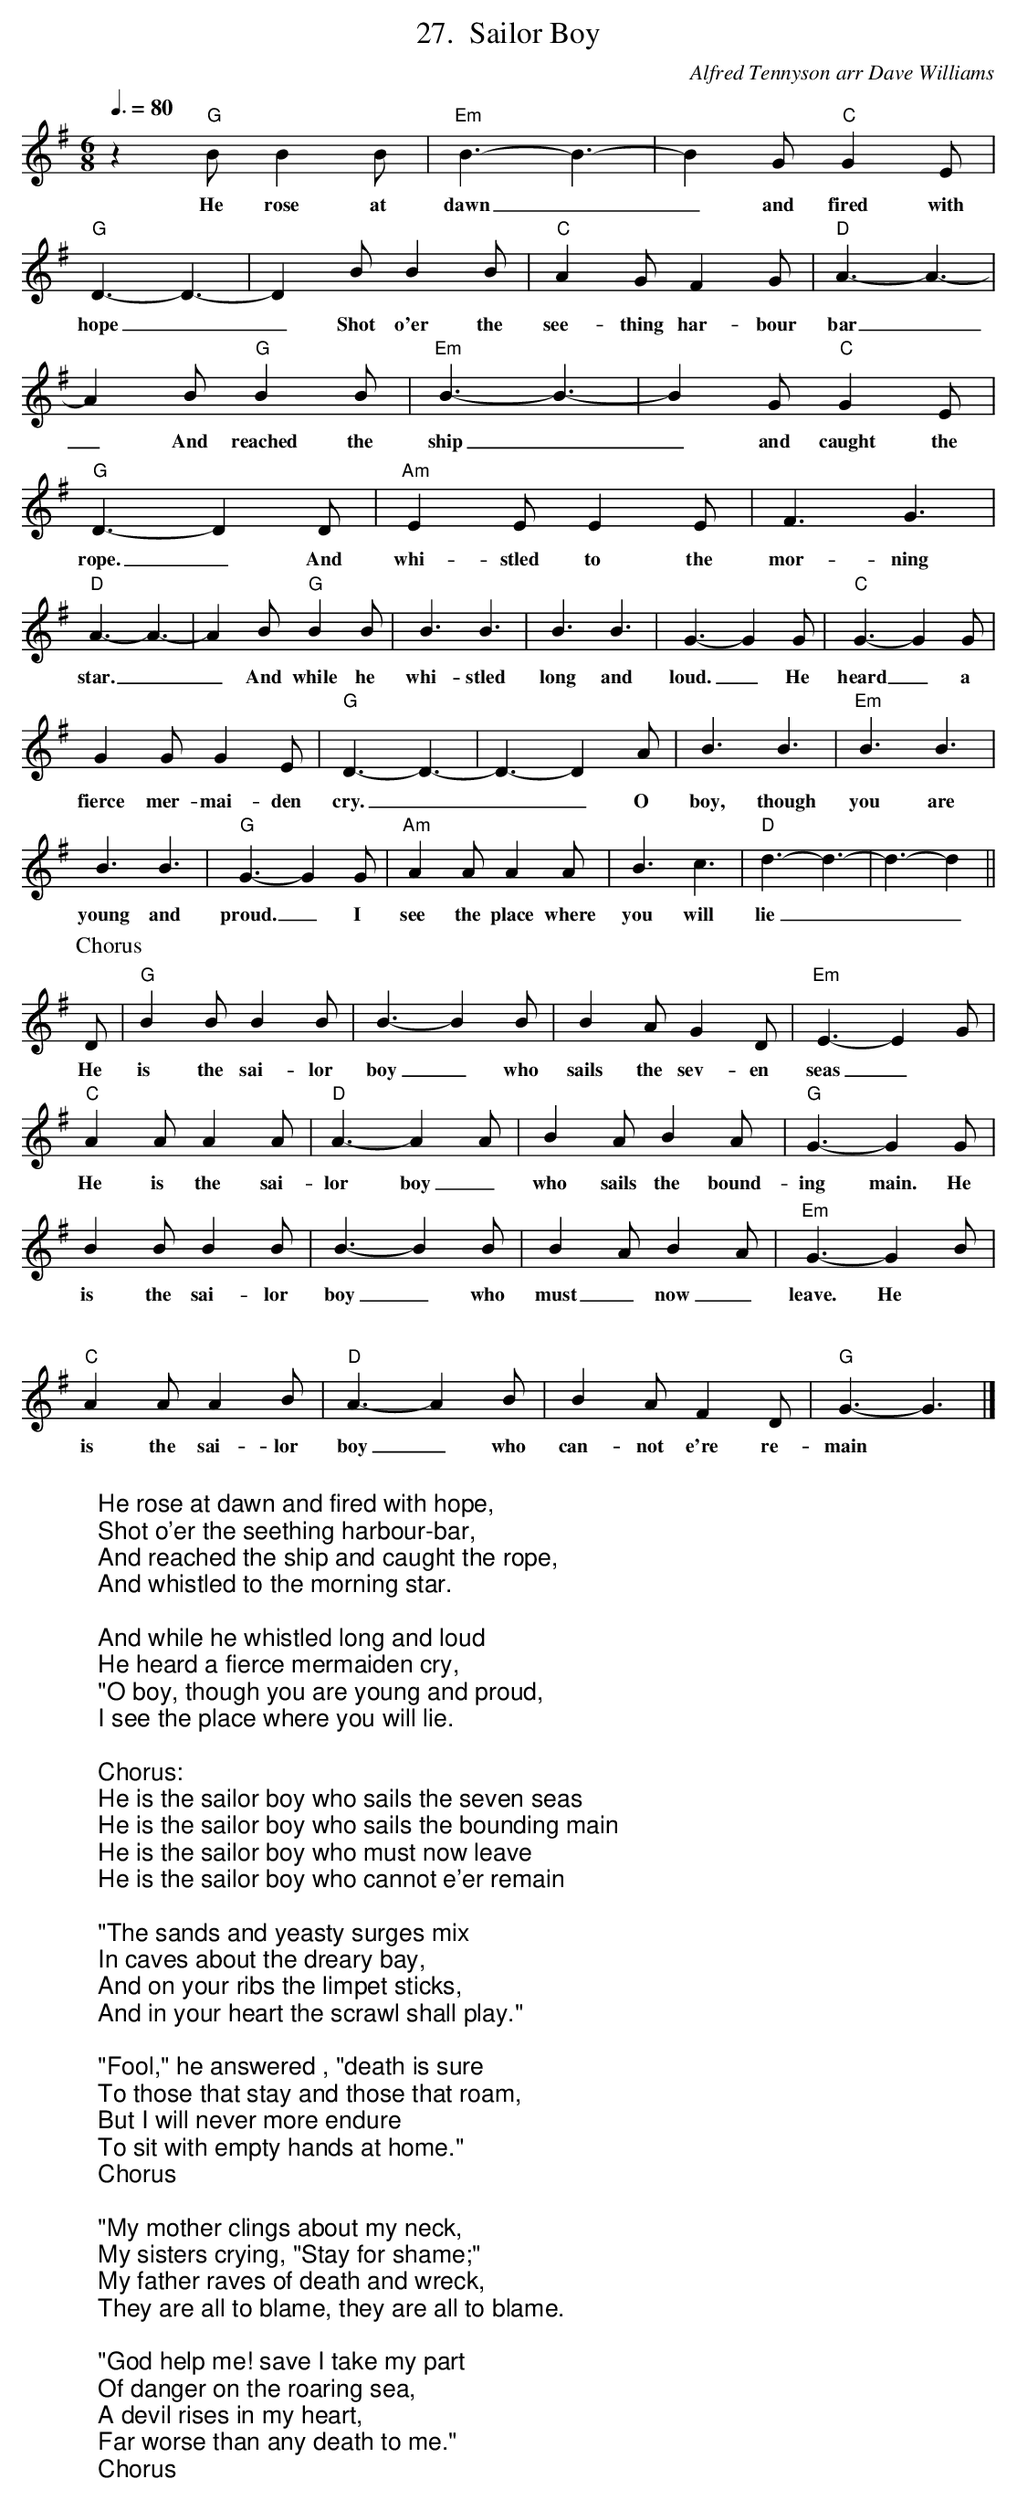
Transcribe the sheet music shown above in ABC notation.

X:1
T:Sailor Boy
C:Alfred Tennyson arr Dave Williams
M:6/8
L:1/8
Q: 3/8=80
K:G
z2"G"2B B2B|"Em"B3-B3-|B2G"C"G2E|"G"D3-D3-|D2BB2B|"C"A2GF2G|"D"A3-A3-|
w:He rose at dawn__and fired with hope__Shot o'er the see-thing har-bour bar
A2B"G"B2B|"Em"B3-B3-|B2G"C"G2E|"G"D3-D2D| "Am"E2EE2E|F3G3|
w:_And reached the ship__and caught the rope. _And whi-stled to the mor-ning
"D"A3-A3-|A2B"G"B2B|B3B3|B3B3|G3-G2G|"C"G3-G2G|
w:star. __And while he whi-stled long and loud. _He heard _a
G2GG2E|"G"D3-D3-|D3-D2A|B3B3|"Em"B3B3 |
w:fierce mer-mai-den cry.___ O boy, though you are
B3B3|"G"G3-G2 G|"Am"A2AA2A|B3c3|"D"d3-d3-|d3-d2||
w:young and proud.  _I see the place where you will lie___
P: Chorus
D|"G"B2BB2B|B3-B2B|B2AG2D|"Em"E3-E2G|
w:He is the sai-lor boy_ who sails the sev-en seas_
"C"A2AA2A|"D"A3-A2A|B2AB2A | "G"G3-G2G|
w: He is the sai-lor boy_ who sails the bound-ing main. He
B2BB2B|B3-B2B|B2AB2A|"Em"G3-G2B|
w:is the sai-lor boy_ who must_now_ leave.  He
"C"A2AA2B|"D"A3-A2B|B2AF2D|"G"G3-G3|]
w:is the sai-lor boy_who can-not e're re-main
W:
W: He rose at dawn and fired with hope,
W: Shot o'er the seething harbour-bar,
W: And reached the ship and caught the rope,
W: And whistled to the morning star.
W:
W: And while he whistled long and loud
W: He heard a fierce mermaiden cry,
W: "O boy, though you are young and proud,
W: I see the place where you will lie.
W:
W: Chorus:
W: He is the sailor boy who sails the seven seas
W: He is the sailor boy who sails the bounding main
W: He is the sailor boy who must now leave
W: He is the sailor boy who cannot e'er remain
W:
W: "The sands and yeasty surges mix
W: In caves about the dreary bay,
W: And on your ribs the limpet sticks,
W: And in your heart the scrawl shall play."
W:
W: "Fool," he answered , "death is sure
W: To those that stay and those that roam,
W: But I will never more endure
W: To sit with empty hands at home."
W: Chorus
W:
W: "My mother clings about my neck,
W: My sisters crying, "Stay for shame;"
W: My father raves of death and wreck,
W: They are all to blame, they are all to blame.
W:
W: "God help me! save I take my part
W: Of danger on the roaring sea,
W: A devil rises in my heart,
W: Far worse than any death to me."
W: Chorus
W:
